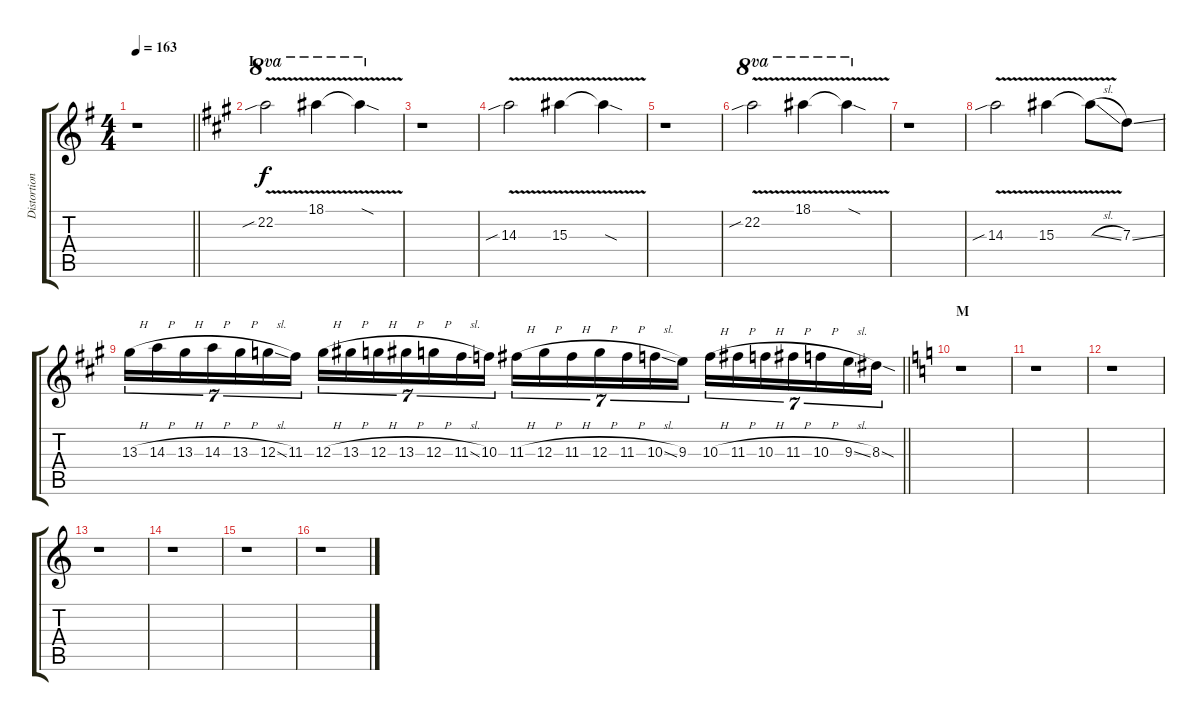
\track ("Distortion 5" "Distortion") {instrument distortionguitar}
\staff {score tabs}
\tuning (E4 B3 G3 D3 A2 E2) {hide}
\ts (4 4)
\tempo 163
\clef g2
\barLineRight lightlight
\ks g
r.1{dy f} |
\section ("" "L")
\ks a
22.2{v sib}.2{ot 8va} 18.1{v}.4{ot 8va} 18.1{sod t}.4{ot 8va} |
r.1 |
14.3{v sib}.2 15.3{v}.4 15.3{sod t}.4 |
r.1 |
22.2{v sib}.2{ot 8va} 18.1{v}.4{ot 8va} 18.1{sod t}.4{ot 8va} |
r.1 |
14.3{v sib}.2 15.3{v}.4 15.3{sl t}.8 7.3{ss}.8 |
\barLineRight lightlight
13.3{h}.16{tu (7 4)} 14.3{h}.16{tu (7 4)} 13.3{h}.16{tu (7 4)} 14.3{h}.16{tu (7 4)} 13.3{h}.16{tu (7 4)} 12.3{sl}.16{tu (7 4)} 11.3.16{tu (7 4)} 12.3{h}.16{tu (7 4)} 13.3{h}.16{tu (7 4)} 12.3{h}.16{tu (7 4)} 13.3{h}.16{tu (7 4)} 12.3{h}.16{tu (7 4)} 11.3{sl}.16{tu (7 4)} 10.3.16{tu (7 4)} 11.3{h}.16{tu (7 4)} 12.3{h}.16{tu (7 4)} 11.3{h}.16{tu (7 4)} 12.3{h}.16{tu (7 4)} 11.3{h}.16{tu (7 4)} 10.3{sl}.16{tu (7 4)} 9.3.16{tu (7 4)} 10.3{h}.16{tu (7 4)} 11.3{h}.16{tu (7 4)} 10.3{h}.16{tu (7 4)} 11.3{h}.16{tu (7 4)} 10.3{h}.16{tu (7 4)} 9.3{sl}.16{tu (7 4)} 8.3{sod}.16{tu (7 4)} |
\section ("" "M")
\ks c
r.1 |
r.1 |
r.1 |
r.1 |
r.1 |
r.1 |
r.1
